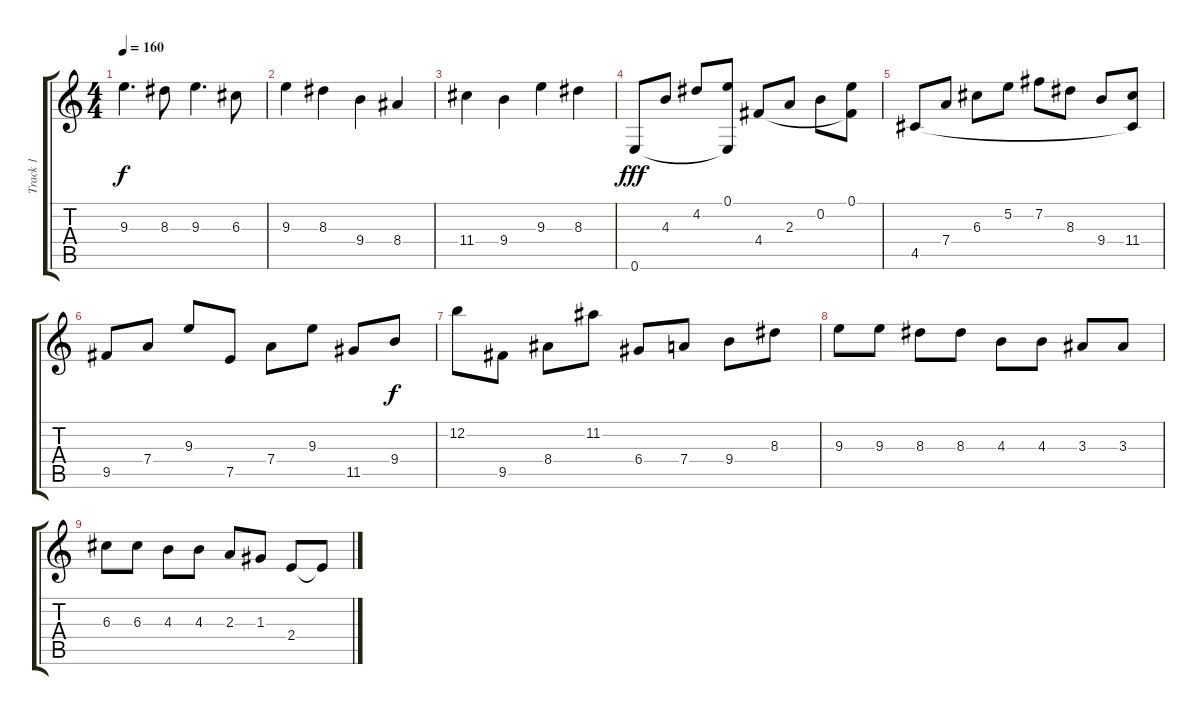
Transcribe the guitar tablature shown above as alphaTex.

\track ("Track 1" "Track 1") {instrument acousticguitarnylon}
\staff {score tabs}
\tuning (E4 B3 G3 D3 A2 E2) {hide}
\ts (4 4)
\tempo 160
\clef g2
\ks c
9.3.4{d dy f} 8.3.8 9.3.4{d} 6.3.8 |
9.3.4 8.3.4 9.4.4 8.4.4 |
11.4.4 9.4.4 9.3.4 8.3.4 |
0.6.8{dy fff} 4.3.8 4.2.8 (0.1 0.6{t}).8 4.4.8 2.3.8 0.2.8 (0.1 4.4{t}).8 |
4.5.8 7.4.8 6.3.8 5.2.8 7.2.8 8.3.8 9.4.8 (11.4 4.5{t}).8 |
9.5.8 7.4.8 9.3.8 7.5.8 7.4.8 9.3.8 11.5.8 9.4.8{dy f} |
12.2.8 9.5.8 8.4.8 11.2.8 6.4.8 7.4.8 9.4.8 8.3.8 |
9.3.8 9.3.8 8.3.8 8.3.8 4.3.8 4.3.8 3.3.8 3.3.8 |
6.3.8 6.3.8 4.3.8 4.3.8 2.3.8 1.3.8 2.4.8 2.4{t}.8
